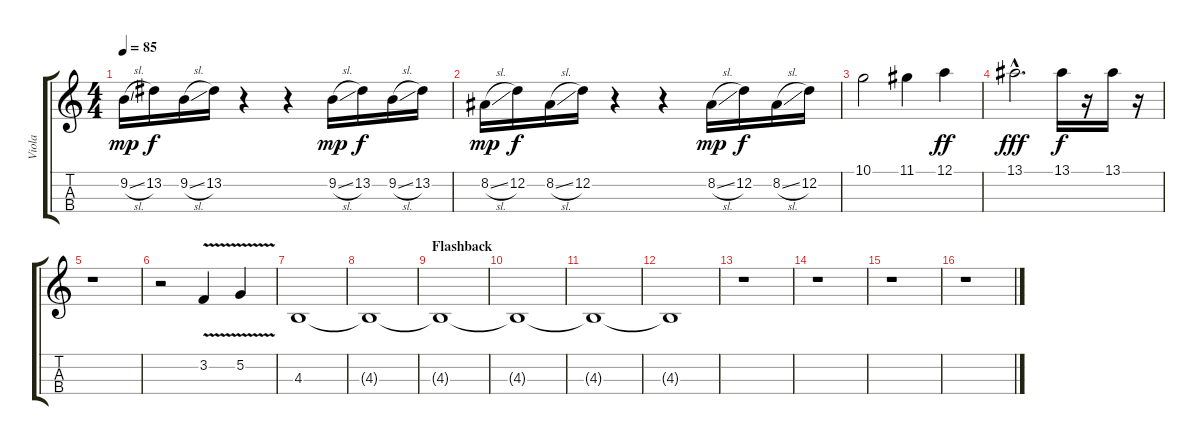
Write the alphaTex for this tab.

\track ("Viola" "Viola") {instrument viola}
\staff {score tabs}
\tuning (A4 D4 G3 C3) {hide}
\ts (4 4)
\tempo 85
\clef g2
\ks c
9.2{sl}.16{dy mp} 13.2.16{dy f} 9.2{sl}.16 13.2.16 r.4 r.4 9.2{sl}.16{dy mp} 13.2.16{dy f} 9.2{sl}.16 13.2.16 |
8.2{sl}.16{dy mp} 12.2.16{dy f} 8.2{sl}.16 12.2.16 r.4 r.4 8.2{sl}.16{dy mp} 12.2.16{dy f} 8.2{sl}.16 12.2.16 |
10.1.2 11.1.4 12.1.4{dy ff} |
13.1{hac}.2{d dy fff} 13.1.16{dy f} r.16 13.1.16 r.16 |
r.1 |
r.2 3.2{v}.4 5.2{v}.4 |
4.3.1{volume 6} |
4.3{t}.1 |
\section ("" "Flashback")
4.3{t}.1 |
4.3{t}.1 |
4.3{t}.1 |
4.3{t}.1 |
r.1 |
r.1 |
r.1 |
r.1
